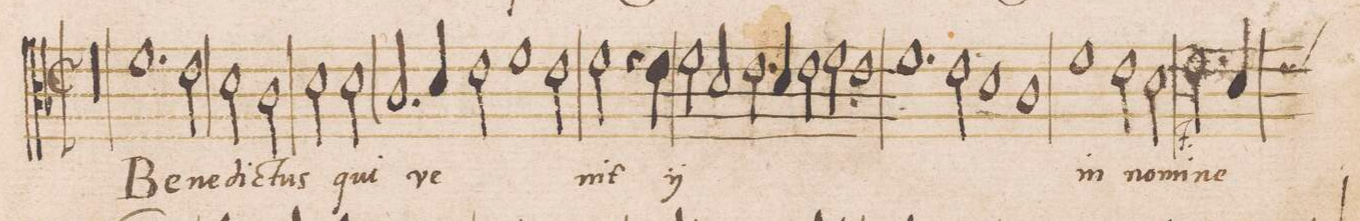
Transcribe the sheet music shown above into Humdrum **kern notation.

**kern	**text
*I"ALTVS	*
*clefC3	*
*k[b-]	*
*met(c|)	*
*M2/1	*
00r	.
=60	=60
=61	=61
1.f	Be-
2e\	-ne-
=62	=62
2d\	-di-
2c\	-ctus
2d\	.
2d\	qui
=63	=63
2.c/	ve-
4d/	.
2e\	.
1f\	.
=64	=64
2e\	.
2f\	-nit
4r	.
*	*ij
4e\	Be-
=65	=65
2f\	-ne-
2d/	-dic-
2.e\	-tus
4d/	qui
=66	=66
2e\	ve-
2f\	.
1e	.
=67	=67
1.f	.
2e\	.
=68	=68
1d	.
1c	nit
*	*Xij
=69	=69
1f	-in
2e\	no-
2d\	-mi-
=70	=70
2.f\	-ne
*custos:e	*
4d/	.
*-	*-
